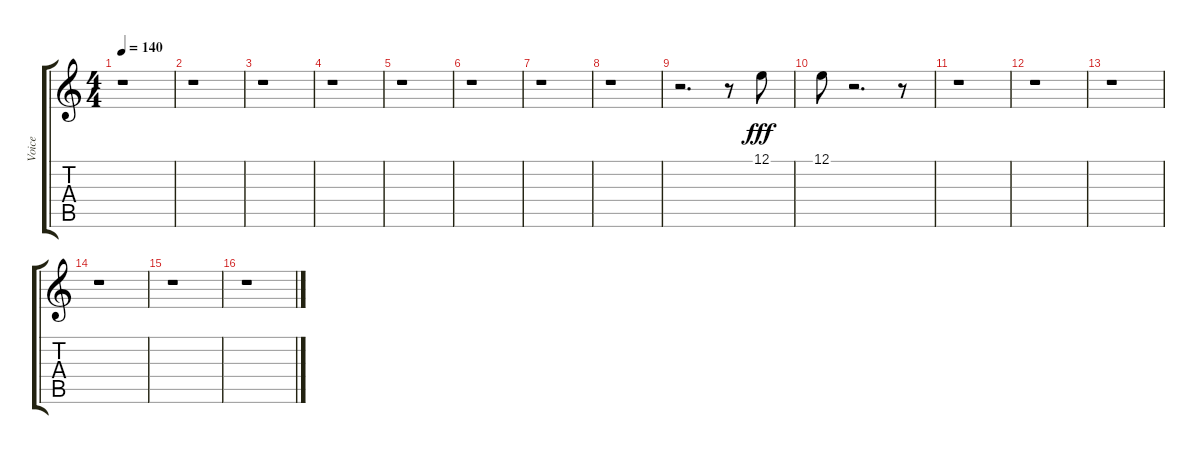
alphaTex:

\track ("Voice" "Voice") {instrument lead8bassandlead}
\staff {score tabs}
\tuning (E4 B3 G3 D3 A2 E2) {hide}
\ts (4 4)
\tempo 140
\clef g2
\ks c
r.1{dy fff} |
r.1 |
r.1 |
r.1 |
r.1 |
r.1 |
r.1 |
r.1 |
r.2{d} r.8 12.1.8 |
12.1.8 r.2{d} r.8 |
r.1 |
r.1 |
r.1 |
r.1 |
r.1 |
r.1
